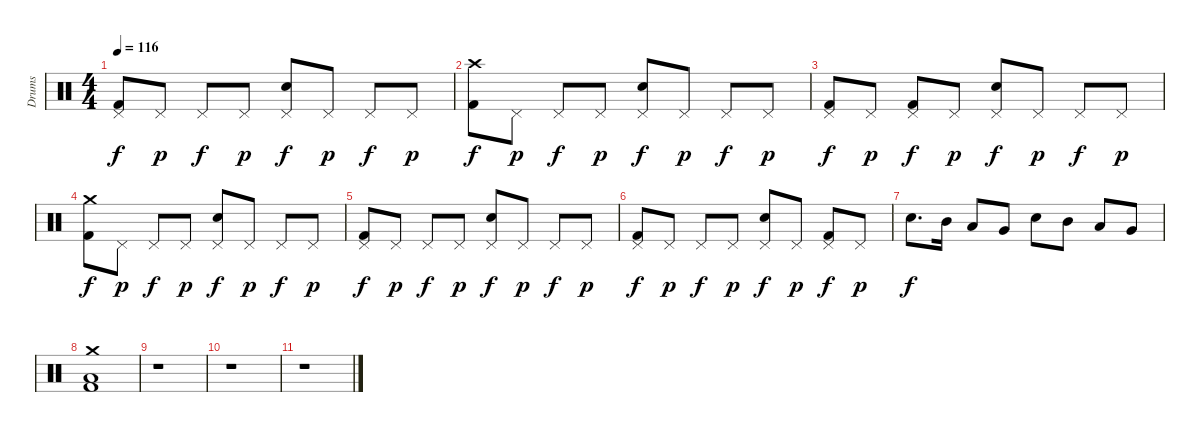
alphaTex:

\track ("Drums" "Drums") {instrument percussion}
\staff {score}
\articulation defaults
\ts (4 4)
\tempo 116
\clef neutral
\ks c
("Kick (hit) 2" "Pedal Hi-Hat (hit)").8{dy f} "Pedal Hi-Hat (hit)".8{dy p} "Pedal Hi-Hat (hit)".8{dy f} "Pedal Hi-Hat (hit)".8{dy p} ("Pedal Hi-Hat (hit)" "Snare (hit) 2").8{dy f} "Pedal Hi-Hat (hit)".8{dy p} "Pedal Hi-Hat (hit)".8{dy f} "Pedal Hi-Hat (hit)".8{dy p} |
("Kick (hit) 2" "Crash high (hit)").8{dy f} "Pedal Hi-Hat (hit)".8{dy p} "Pedal Hi-Hat (hit)".8{dy f} "Pedal Hi-Hat (hit)".8{dy p} ("Pedal Hi-Hat (hit)" "Snare (hit) 2").8{dy f} "Pedal Hi-Hat (hit)".8{dy p} "Pedal Hi-Hat (hit)".8{dy f} "Pedal Hi-Hat (hit)".8{dy p} |
("Kick (hit) 2" "Pedal Hi-Hat (hit)").8{dy f} "Pedal Hi-Hat (hit)".8{dy p} ("Kick (hit) 2" "Pedal Hi-Hat (hit)").8{dy f} "Pedal Hi-Hat (hit)".8{dy p} ("Pedal Hi-Hat (hit)" "Snare (hit) 2").8{dy f} "Pedal Hi-Hat (hit)".8{dy p} "Pedal Hi-Hat (hit)".8{dy f} "Pedal Hi-Hat (hit)".8{dy p} |
("Kick (hit) 2" "Crash medium (hit)").8{dy f} "Pedal Hi-Hat (hit)".8{dy p} "Pedal Hi-Hat (hit)".8{dy f} "Pedal Hi-Hat (hit)".8{dy p} ("Pedal Hi-Hat (hit)" "Snare (hit) 2").8{dy f} "Pedal Hi-Hat (hit)".8{dy p} "Pedal Hi-Hat (hit)".8{dy f} "Pedal Hi-Hat (hit)".8{dy p} |
("Kick (hit) 2" "Pedal Hi-Hat (hit)").8{dy f} "Pedal Hi-Hat (hit)".8{dy p} "Pedal Hi-Hat (hit)".8{dy f} "Pedal Hi-Hat (hit)".8{dy p} ("Pedal Hi-Hat (hit)" "Snare (hit) 2").8{dy f} "Pedal Hi-Hat (hit)".8{dy p} "Pedal Hi-Hat (hit)".8{dy f} "Pedal Hi-Hat (hit)".8{dy p} |
("Kick (hit) 2" "Pedal Hi-Hat (hit)").8{dy f} "Pedal Hi-Hat (hit)".8{dy p} "Pedal Hi-Hat (hit)".8{dy f} "Pedal Hi-Hat (hit)".8{dy p} ("Pedal Hi-Hat (hit)" "Snare (hit) 2").8{dy f} "Pedal Hi-Hat (hit)".8{dy p} ("Kick (hit) 2" "Pedal Hi-Hat (hit)").8{dy f} "Pedal Hi-Hat (hit)".8{dy p} |
"Snare (hit) 2".8{d dy f} "Mid Tom (hit)".16 "Low Tom (hit)".8 "Very Low Tom (hit)".8 "Snare (hit) 2".8 "Mid Tom (hit)".8 "Low Tom (hit)".8 "Very Low Tom (hit)".8 |
("Kick (hit) 2" "Crash medium (hit)" "Low Floor Tom (hit)").1 |
r.1 |
r.1 |
r.1
